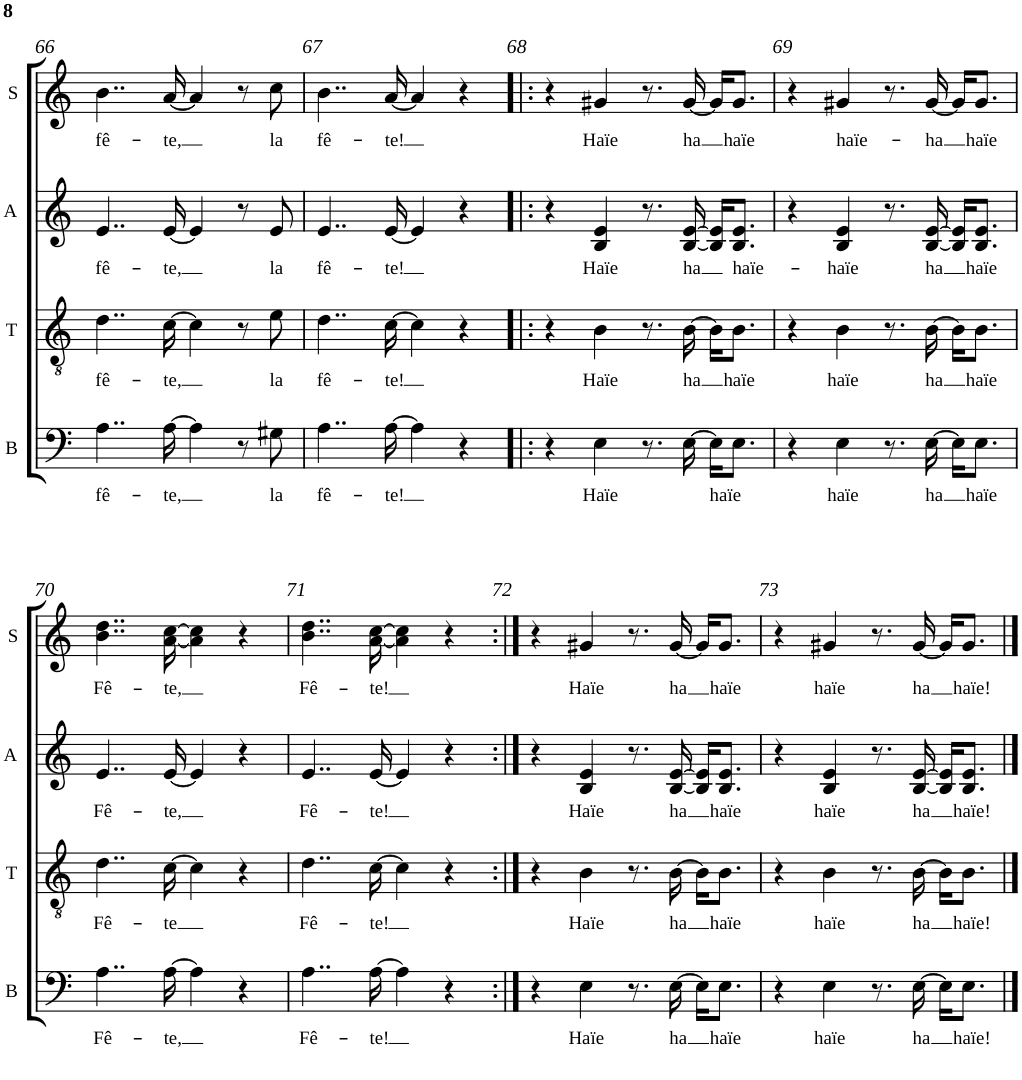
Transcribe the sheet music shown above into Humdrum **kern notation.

**kern	**text	**kern	**text	**kern	**text	**kern	**text
*part4	*part4	*part3	*part3	*part2	*part2	*part1	*part1
*staff4	*staff4	*staff3	*staff3	*staff2	*staff2	*staff1	*staff1
*I"Basse	*	*I"Ténor	*	*I"Alto	*	*I"Soprano	*
*I'B	*	*I'T	*	*I'A	*	*I'S	*
!!LO:PB:g=z
*clefF4	*	*clefGv2	*	*clefG2	*	*clefG2	*
*	*	*Trd1c2	*	*Trd4c7	*	*	*
*k[]	*	*k[]	*	*k[]	*	*k[]	*
*M4/4	*	*M4/4	*	*M4/4	*	*M4/4	*
=66	=66	=66	=66	=66	=66	=66	=66
!	!LO:LY:b	!	!LO:LY:b	!	!LO:LY:b	!	!LO:LY:b
4..A\	fê-	4..d\	fê-	4..e/	fê-	4..b\	fê-
!	!LO:LY:b	!	!LO:LY:b	!	!LO:LY:b	!	!LO:LY:b
[16A\	-te,	[16c\	-te,	[16e/	-te,	[16a/	-te,
4A\]	.	4c\]	.	4e/]	.	4a/]	.
8r	.	8r	.	8r	.	8r	.
!	!LO:LY:b	!	!LO:LY:b	!	!LO:LY:b	!	!LO:LY:b
8G#X\	la	8e\	la	8e/	la	8cc\	la
=67	=67	=67	=67	=67	=67	=67	=67
!	!LO:LY:b	!	!LO:LY:b	!	!LO:LY:b	!	!LO:LY:b
4..A\	fê-	4..d\	fê-	4..e/	fê-	4..b\	fê-
!	!LO:LY:b	!	!LO:LY:b	!	!LO:LY:b	!	!LO:LY:b
[16A\	-te!	[16c\	-te!	[16e/	-te!	[16a/	-te!
4A\]	.	4c\]	.	4e/]	.	4a/]	.
4r	.	4r	.	4r	.	4r	.
=68!|:	=68!|:	=68!|:	=68!|:	=68!|:	=68!|:	=68!|:	=68!|:
4r	.	4r	.	4r	.	4r	.
!	!LO:LY:b	!	!LO:LY:b	!	!LO:LY:b	!	!LO:LY:b
4E\	Haïe	4B\	Haïe	4B/ 4e/	Haïe	4g#X/	Haïe
8.r	.	8.r	.	8.r	.	8.r	.
!	!	!	!LO:LY:b	!	!LO:LY:b	!	!LO:LY:b
[16E\	.	[16B\	ha	[16B/ [16e/	ha	[16g#/	ha
!	!LO:LY:b	!	!	!	!	!	!
16E\KL]	haïe	16B\KL]	.	16B/] 16e/]KL	.	16g#/KL]	.
!	!	!	!LO:LY:b	!	!LO:LY:b	!	!LO:LY:b
8.E\J	.	8.B\J	haïe	8.B/ 8.e/J	haïe-	8.g#/J	haïe
=69	=69	=69	=69	=69	=69	=69	=69
4r	.	4r	.	4r	.	4r	.
!	!LO:LY:b	!	!LO:LY:b	!	!LO:LY:b	!	!LO:LY:b
4E\	haïe	4B\	haïe	4B/ 4e/	-haïe	4g#X/	haïe-
8.r	.	8.r	.	8.r	.	8.r	.
!	!LO:LY:b	!	!LO:LY:b	!	!LO:LY:b	!	!LO:LY:b
[16E\	ha	[16B\	ha	[16B/ [16e/	ha	[16g#/	-ha
16E\KL]	.	16B\KL]	.	16B/] 16e/]KL	.	16g#/KL]	.
!	!LO:LY:b	!	!LO:LY:b	!	!LO:LY:b	!	!LO:LY:b
8.E\J	haïe	8.B\J	haïe	8.B/ 8.e/J	haïe	8.g#/J	haïe
!!LO:LB:g=z
=70	=70	=70	=70	=70	=70	=70	=70
!	!LO:LY:b	!	!LO:LY:b	!	!LO:LY:b	!	!LO:LY:b
4..A\	Fê-	4..d\	Fê-	4..e/	Fê-	4..b\ 4..dd\	Fê-
!	!LO:LY:b	!	!LO:LY:b	!	!LO:LY:b	!	!LO:LY:b
[16A\	-te,	[16c\	-te	[16e/	-te,	[16a\ [16cc\	-te,
4A\]	.	4c\]	.	4e/]	.	4a\] 4cc\]	.
4r	.	4r	.	4r	.	4r	.
=71	=71	=71	=71	=71	=71	=71	=71
!	!LO:LY:b	!	!LO:LY:b	!	!LO:LY:b	!	!LO:LY:b
4..A\	Fê-	4..d\	Fê-	4..e/	Fê-	4..b\ 4..dd\	Fê-
!	!LO:LY:b	!	!LO:LY:b	!	!LO:LY:b	!	!LO:LY:b
[16A\	-te!	[16c\	-te!	[16e/	-te!	[16a\ [16cc\	-te!
4A\]	.	4c\]	.	4e/]	.	4a\] 4cc\]	.
4r	.	4r	.	4r	.	4r	.
=72:|!	=72:|!	=72:|!	=72:|!	=72:|!	=72:|!	=72:|!	=72:|!
4r	.	4r	.	4r	.	4r	.
!	!LO:LY:b	!	!LO:LY:b	!	!LO:LY:b	!	!LO:LY:b
4E\	Haïe	4B\	Haïe	4B/ 4e/	Haïe	4g#X/	Haïe
8.r	.	8.r	.	8.r	.	8.r	.
!	!LO:LY:b	!	!LO:LY:b	!	!LO:LY:b	!	!LO:LY:b
[16E\	ha	[16B\	ha	[16B/ [16e/	ha	[16g#/	ha
16E\KL]	.	16B\KL]	.	16B/] 16e/]KL	.	16g#/KL]	.
!	!LO:LY:b	!	!LO:LY:b	!	!LO:LY:b	!	!LO:LY:b
8.E\J	haïe	8.B\J	haïe	8.B/ 8.e/J	haïe	8.g#/J	haïe
=73	=73	=73	=73	=73	=73	=73	=73
4r	.	4r	.	4r	.	4r	.
!	!LO:LY:b	!	!LO:LY:b	!	!LO:LY:b	!	!LO:LY:b
4E\	haïe	4B\	haïe	4B/ 4e/	haïe	4g#X/	haïe
8.r	.	8.r	.	8.r	.	8.r	.
!	!LO:LY:b	!	!LO:LY:b	!	!LO:LY:b	!	!LO:LY:b
[16E\	ha	[16B\	ha	[16B/ [16e/	ha	[16g#/	ha
16E\KL]	.	16B\KL]	.	16B/] 16e/]KL	.	16g#/KL]	.
!	!LO:LY:b	!	!LO:LY:b	!	!LO:LY:b	!	!LO:LY:b
8.E\J	haïe!	8.B\J	haïe!	8.B/ 8.e/J	haïe!	8.g#/J	haïe!
==	==	==	==	==	==	==	==
*-	*-	*-	*-	*-	*-	*-	*-
